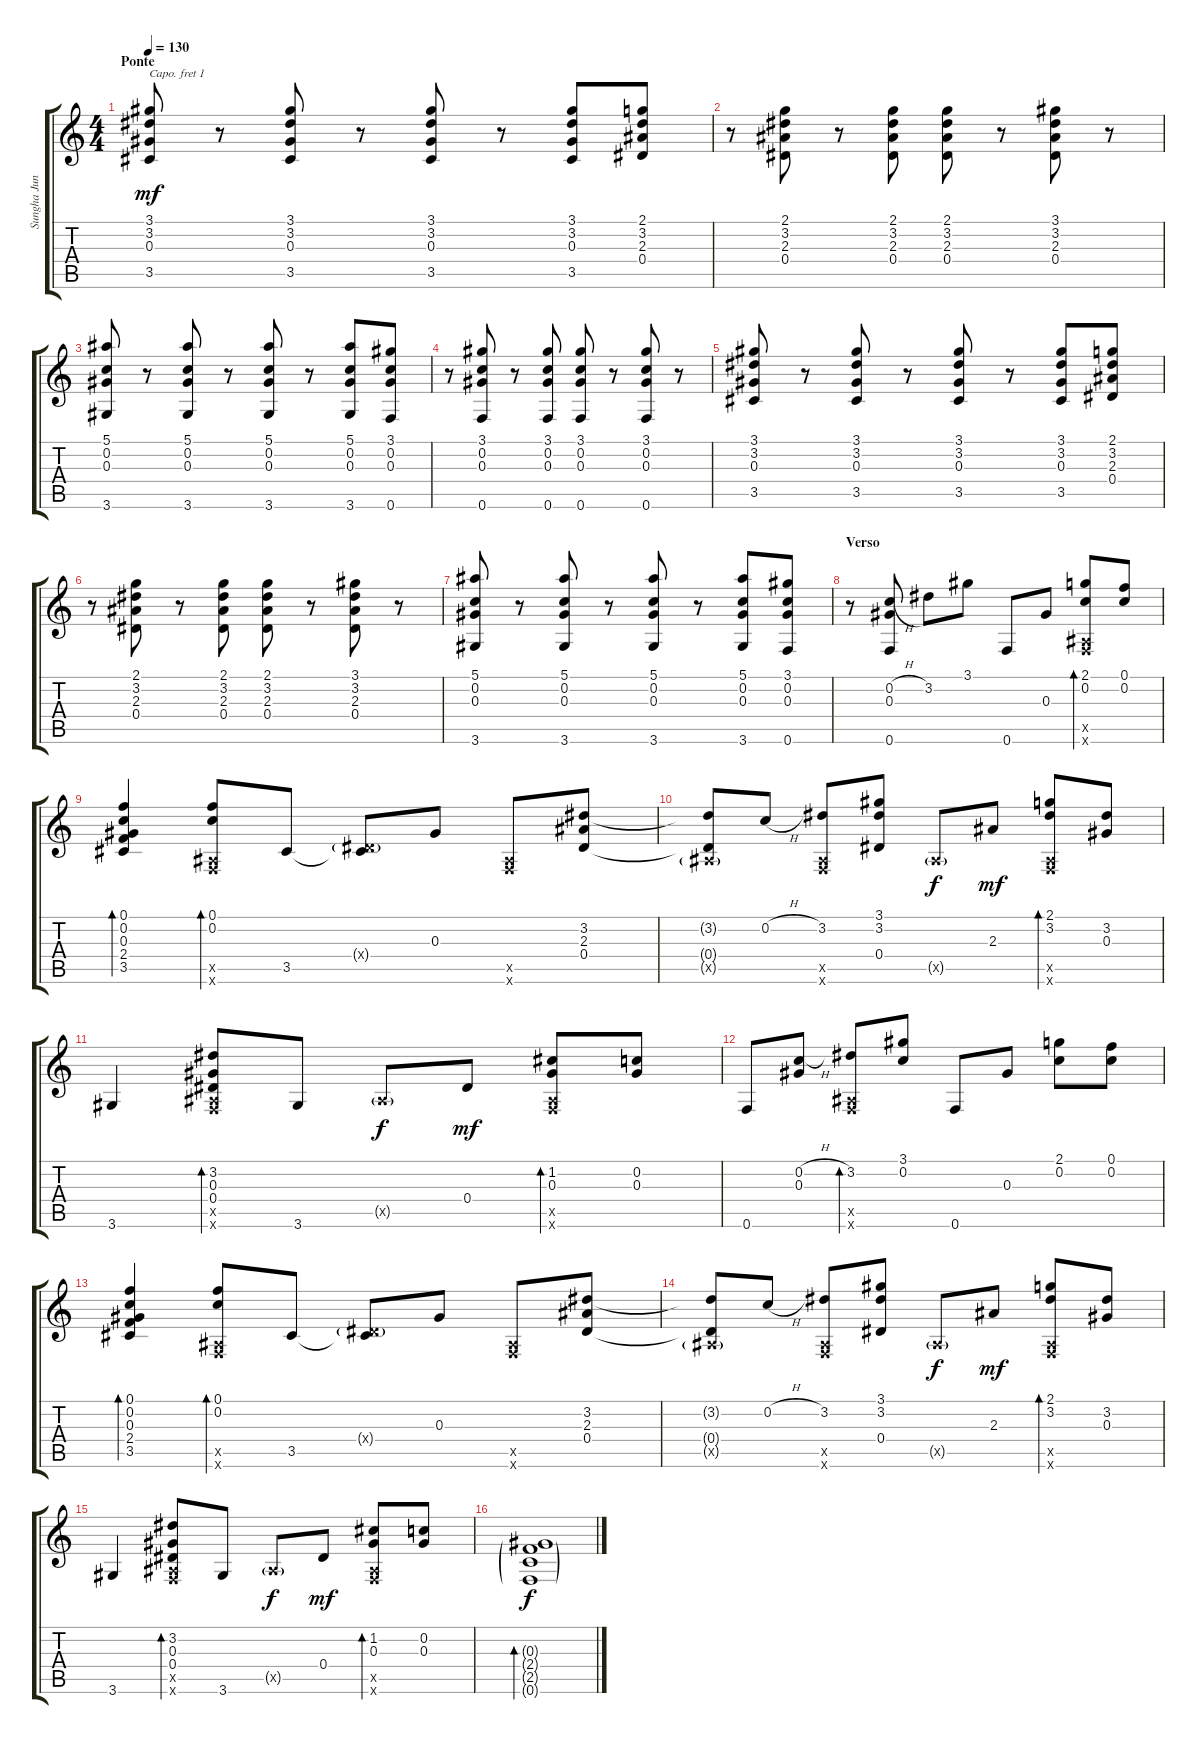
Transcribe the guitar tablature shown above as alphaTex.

\track ("Sungha Jung" "Sungha Jun") {instrument acousticguitarsteel}
\staff {score tabs}
\capo 1
\tuning (E4 B3 G3 D3 A2 E2) {hide}
\ts (4 4)
\section ("" "Ponte")
\tempo 130
\clef g2
\ks c
(3.1 3.2 0.3 3.5).8{dy mf} r.8 (3.1 3.2 0.3 3.5).8 r.8 (3.1 3.2 0.3 3.5).8 r.8 (3.1 3.2 0.3 3.5).8 (2.1 3.2 2.3 0.4).8 |
r.8 (2.1 3.2 2.3 0.4).8 r.8 (2.1 3.2 2.3 0.4).8 (2.1 3.2 2.3 0.4).8 r.8 (3.1 3.2 2.3 0.4).8 r.8 |
(5.1 0.2 0.3 3.6).8 r.8 (5.1 0.2 0.3 3.6).8 r.8 (5.1 0.2 0.3 3.6).8 r.8 (5.1 0.2 0.3 3.6).8 (3.1 0.2 0.3 0.6).8 |
r.8 (3.1 0.2 0.3 0.6).8 r.8 (3.1 0.2 0.3 0.6).8 (3.1 0.2 0.3 0.6).8 r.8 (3.1 0.2 0.3 0.6).8 r.8 |
(3.1 3.2 0.3 3.5).8 r.8 (3.1 3.2 0.3 3.5).8 r.8 (3.1 3.2 0.3 3.5).8 r.8 (3.1 3.2 0.3 3.5).8 (2.1 3.2 2.3 0.4).8 |
r.8 (2.1 3.2 2.3 0.4).8 r.8 (2.1 3.2 2.3 0.4).8 (2.1 3.2 2.3 0.4).8 r.8 (3.1 3.2 2.3 0.4).8 r.8 |
(5.1 0.2 0.3 3.6).8 r.8 (5.1 0.2 0.3 3.6).8 r.8 (5.1 0.2 0.3 3.6).8 r.8 (5.1 0.2 0.3 3.6).8 (3.1 0.2 0.3 0.6).8 |
\section ("" "Verso")
r.8 (0.2{h} 0.3 0.6).8 3.2.8 3.1.8 0.6.8 0.3.8 (2.1 0.2 0.5{x} 0.6{x}).8{bd 30} (0.1 0.2).8 |
(0.1 0.2 0.3 2.4 3.5).4{bd 30} (0.1 0.2 0.5{x} 0.6{x}).8{bd 30} 3.5.8 (0.4{g x} 3.5{t}).8 0.3.8 (0.5{x} 0.6{x}).8 (3.2 2.3 0.4).8 |
(3.2{t} 0.4{t} 0.5{g x}).8 0.2{h}.8 (3.2 0.5{x} 0.6{x}).8 (3.1 3.2 0.4).8 0.5{g x}.8{dy f} 2.3.8{dy mf} (2.1 3.2 0.5{x} 0.6{x}).8{bd 30} (3.2 0.3).8 |
3.6.4 (3.2 0.3 0.4 0.5{x} 0.6{x}).8{bd 30} 3.6.8 0.5{g x}.8{dy f} 0.4.8{dy mf} (1.2 0.3 0.5{x} 0.6{x}).8{bd 30} (0.2 0.3).8 |
0.6.8 (0.2{h} 0.3).8 (3.2 0.5{x} 0.6{x}).8{bd 30} (3.1 0.2).8 0.6.8 0.3.8 (2.1 0.2).8 (0.1 0.2).8 |
(0.1 0.2 0.3 2.4 3.5).4{bd 30} (0.1 0.2 0.5{x} 0.6{x}).8{bd 30} 3.5.8 (0.4{g x} 3.5{t}).8 0.3.8 (0.5{x} 0.6{x}).8 (3.2 2.3 0.4).8 |
(3.2{t} 0.4{t} 0.5{g x}).8 0.2{h}.8 (3.2 0.5{x} 0.6{x}).8 (3.1 3.2 0.4).8 0.5{g x}.8{dy f} 2.3.8{dy mf} (2.1 3.2 0.5{x} 0.6{x}).8{bd 30} (3.2 0.3).8 |
3.6.4 (3.2 0.3 0.4 0.5{x} 0.6{x}).8{bd 30} 3.6.8 0.5{g x}.8{dy f} 0.4.8{dy mf} (1.2 0.3 0.5{x} 0.6{x}).8{bd 30} (0.2 0.3).8 |
(0.3{g} 2.4{g} 2.5{g} 0.6{g}).1{bd 60 dy f}
